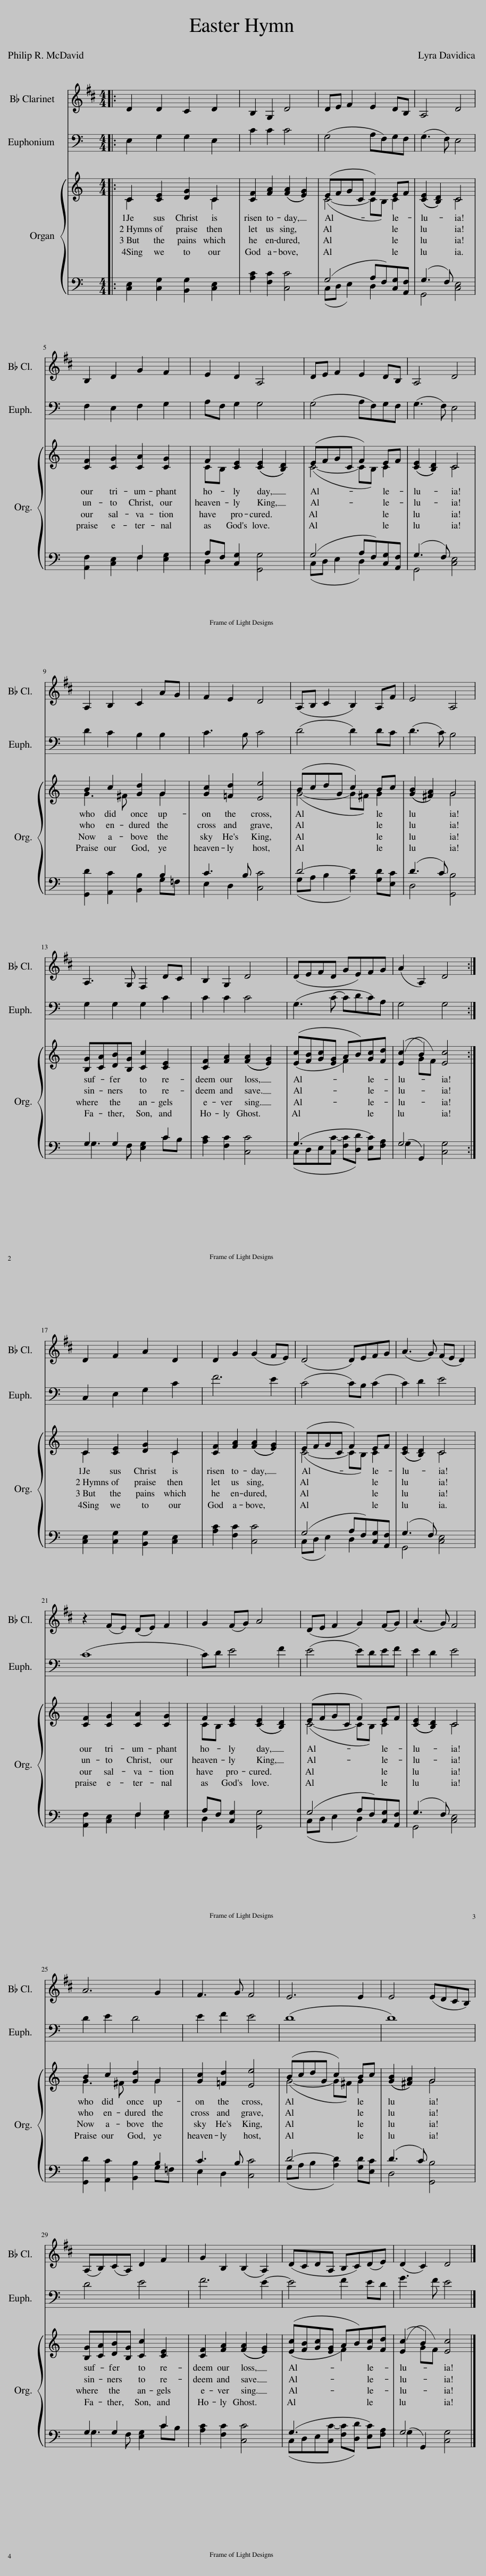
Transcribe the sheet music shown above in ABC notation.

X:1
%%score 1 2 { ( 3 4 ) | ( 5 6 ) }
L:1/8
M:4/4
I:linebreak $
K:C
V:1 treble transpose=-2
V:2 bass
V:3 treble
V:4 treble
V:5 bass
V:6 bass
V:1
[K:D]|: D2 D2 C2 D2 | B,2 G,2 D4 | DE F2 E2 DB, | A,4 D4 |$ B,2 D2 G2 F2 | %5
 E2 D2 A,4 | DE F2 E2 DB, | A,4 D4 |$ A,2 B,2 C2 AG | F2 E2 D4 | %10
 (A,B, C2 B,2) A,F | E4 A,4 |$ A,3 G, F,2 DC | B,2 G,2 D4 | (DEFD GE)FG | %15
 (A2 A,2) D4 :|$ D2 F2 A2 D2 | D2 G2 (G2 FE) | (D4 D)EFG | (A3 G) (FE D2) |$ %20
 z2 (FE) (DE) F2 | G2 (FG) A4 | (DE F2 G2) (FG) | (A3 G) F4 |$ A6 G2 | %25
 F3 G F4 | E6 E2 | E4 (EDCB,) |$ (A,B,)(CA,) D2 F2 | G2 B,2 (B,2 A,2) | %30
 (DCDA, B,C)(DE) | (D2 C2) D4 |] %32
V:2
|: E,2 G,2 G,2 E,2 | C2 C2 C4 | (G,4 A,F,)G,F, | (G,3 F,) E,4 |$ F,2 E,2 F,2 G,2 | %5
 A,F, G,2 G,4 | (G,4 A,F,)G,F, | (G,3 F,) E,4 |$ D2 C2 B,2 B,2 | C3 B, C4 | %10
 (D4 D2) DC | (D3 C) B,4 |$ G,2 G,2 G,2 C2 | C2 C2 C4 | (G,3 (C C)DC)A, | %15
 G,4 G,4 :|$ C,2 E,2 G,2 C2 | F6 E2 | (C4 C)B, (C2 | C2) D2 E4 |$ %20
 (C8 | C)D E4 F2 | (E4 E)DEF | E2 D2 E4 |$ D2 E2 D4 | %25
 E2 F2 E4 | (D8 | D8) |$ D4 E4 | F6 E2- | %30
 E4 F2 ED | G3 F E4 |] %32
V:3
|: C2 [CE]2 [DG]2 C2 | [CF]2 [FA]2 (([FA]2 [EG]2)) | (EFGC F2) EF | (([CE]2 [B,D]2)) C4 |$ [CF]2 [CG]2 [CA]2 [CG]2 | %5
 F2 [CE]2 (([CE]2 [B,D]2)) | (EFGC F2) EF | (([CE]2 [B,D]2)) C4 |$ B2 c2 [Gd]2 G2 | [Gc]2 [=Fd]2 [Ee]4 | %10
 (BcdG c2) Bc | (([GB]2 [^FA]2)) G4 |$ [B,G][CA][DB][B,G] [Cc]2 [CE]2 | [CF]2 [FA]2 (([FA]2 [EG]2)) | (([Ec][FB][Gc][EG] A)B)[Gc][Fd] | %15
 (c2 B2) [Ec]4 :|$ C2 [CE]2 [DG]2 C2 | [CF]2 [FA]2 (([FA]2 [EG]2)) | (EFGC F2) EF | (([CE]2 [B,D]2)) C4 |$ %20
 [CF]2 [CG]2 [CA]2 [CG]2 | F2 [CE]2 (([CE]2 [B,D]2)) | (EFGC F2) EF | (([CE]2 [B,D]2)) C4 |$ B2 c2 [Gd]2 G2 | %25
 [Gc]2 [=Fd]2 [Ee]4 | (BcdG c2) Bc | (([GB]2 [^FA]2)) G4 |$ [B,G][CA][DB][B,G] [Cc]2 [CE]2 | [CF]2 [FA]2 (([FA]2 [EG]2)) | %30
 (([Ec][FB][Gc][EG] A)B)[Gc][Fd] | (c2 B2) [Ec]4 |] %32
V:4
|: C2 x4 C2 | x8 | (C4- CB,) C2 | x4 C4 |$ x8 | %5
 CB, x6 | (C4- CB,) C2 | x4 C4 |$ G3 ^F x2 G2 | x8 | %10
 (G4- G^F) G2 | x4 G4 |$ x8 | x8 | x4 F2 x2 | %15
 (E2 GF) x4 :|$ C2 x4 C2 | x8 | (C4- CB,) C2 | x4 C4 |$ %20
 x8 | CB, x6 | (C4- CB,) C2 | x4 C4 |$ G3 ^F x2 G2 | %25
 x8 | (G4- G^F) G2 | x4 G4 |$ x8 | x8 | %30
 x4 F2 x2 | (E2 GF) x4 |] %32
V:5
|: [C,E,]2 [C,G,]2 [B,,G,]2 [C,E,]2 | [A,C]2 [F,C]2 [C,C]4 | (G,4 A,F,)[C,G,][A,,F,] | (G,3 F,) [C,E,]4 |$ [A,,F,]2 [C,E,]2 F,2 [E,G,]2 | %5
 A,F, [C,G,]2 [G,,G,]4 | (G,4 A,F,)[C,G,][A,,F,] | (G,3 F,) [C,E,]4 |$ [G,,D]2 [A,,C]2 [B,,B,]2 B,2 | C3 B, [C,C]4 | %10
 D4- D2 [G,D][E,C] | (D3 C) [G,,B,]4 |$ G,2 G,2 [E,G,]2 C2 | [A,C]2 [F,C]2 [C,C]4 | (G,3 x x2 [E,C])[F,A,] | %15
 G,4 [C,G,]4 :|$ [C,E,]2 [C,G,]2 [B,,G,]2 [C,E,]2 | [A,C]2 [F,C]2 [C,C]4 | (G,4 A,F,)[C,G,][A,,F,] | (G,3 F,) [C,E,]4 |$ %20
 [A,,F,]2 [C,E,]2 F,2 [E,G,]2 | A,F, [C,G,]2 [G,,G,]4 | (G,4 A,F,)[C,G,][A,,F,] | (G,3 F,) [C,E,]4 |$ [G,,D]2 [A,,C]2 [B,,B,]2 B,2 | %25
 C3 B, [C,C]4 | D4- D2 [G,D][E,C] | (D3 C) [G,,B,]4 |$ G,2 G,2 [E,G,]2 C2 | [A,C]2 [F,C]2 [C,C]4 | %30
 (G,3 x x2 [E,C])[F,A,] | G,4 [C,G,]4 |] %32
V:6
|: x8 | x8 | (C,D, E,2) D,2 x2 | G,,4 x4 |$ x4 F,2 x2 | %5
 D,2 x6 | (C,D, E,2 D,2) x2 | G,,4 x4 |$ x6 G,=F, | E,2 D,2 x4 | %10
 (G,A, B,2 A,2) x2 | D,4 x4 |$ G,3 F, x2 CB, | x8 | (C,D,E,[C,C-] [F,C][D,D]) x2 | %15
 (G,2 G,,2) x4 :|$ x8 | x8 | (C,D, E,2) D,2 x2 | G,,4 x4 |$ %20
 x4 F,2 x2 | D,2 x6 | (C,D, E,2 D,2) x2 | G,,4 x4 |$ x6 G,=F, | %25
 E,2 D,2 x4 | (G,A, B,2 A,2) x2 | D,4 x4 |$ G,3 F, x2 CB, | x8 | %30
 (C,D,E,[C,C-] [F,C][D,D]) x2 | (G,2 G,,2) x4 |] %32
